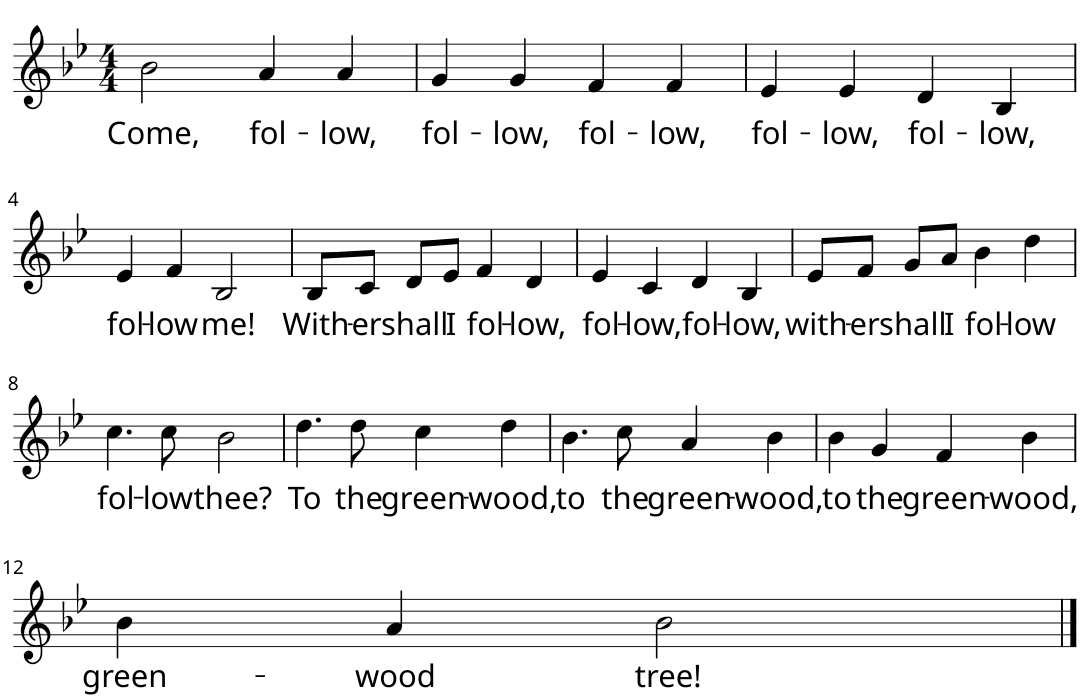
**kern	**text
*part1	*part1
*staff1	*staff1
*I"Voice	*
*I'Vo.	*
*clefG2	*
*k[b-e-]	*
*M4/4	*
=1	=1
!	!LO:LY:b
2b-\	Come,
!	!LO:LY:b
4a/	fol-
!	!LO:LY:b
4a/	-low,
=2	=2
!	!LO:LY:b
4g/	fol-
!	!LO:LY:b
4g/	-low,
!	!LO:LY:b
4f/	fol-
!	!LO:LY:b
4f/	-low,
=3	=3
!	!LO:LY:b
4e-/	fol-
!	!LO:LY:b
4e-/	-low,
!	!LO:LY:b
4d/	fol-
!	!LO:LY:b
4B-/	-low,
!!LO:LB:g=z
=4	=4
!	!LO:LY:b
4e-/	fol-
!	!LO:LY:b
4f/	-low
!	!LO:LY:b
2B-/	me!
=5	=5
!	!LO:LY:b
8B-/L	With-
!	!LO:LY:b
8c/J	-er
!	!LO:LY:b
8d/L	shall
!	!LO:LY:b
8e-/J	I
!	!LO:LY:b
4f/	fol-
!	!LO:LY:b
4d/	-low,
=6	=6
!	!LO:LY:b
4e-/	fol-
!	!LO:LY:b
4c/	-low,
!	!LO:LY:b
4d/	fol-
!	!LO:LY:b
4B-/	-low,
=7	=7
!	!LO:LY:b
8e-/L	with-
!	!LO:LY:b
8f/J	-er
!	!LO:LY:b
8g/L	shall
!	!LO:LY:b
8a/J	I
!	!LO:LY:b
4b-\	fol-
!	!LO:LY:b
4dd\	-low
!!LO:LB:g=z
=8	=8
!	!LO:LY:b
4.cc\	fol-
!	!LO:LY:b
8cc\	-low
!	!LO:LY:b
2b-\	thee?
=9	=9
!	!LO:LY:b
4.dd\	To
!	!LO:LY:b
8dd\	the
!	!LO:LY:b
4cc\	green-
!	!LO:LY:b
4dd\	-wood,
=10	=10
!	!LO:LY:b
4.b-\	to
!	!LO:LY:b
8cc\	the
!	!LO:LY:b
4a/	green-
!	!LO:LY:b
4b-\	-wood,
=11	=11
!	!LO:LY:b
4b-\	to
!	!LO:LY:b
4g/	the
!	!LO:LY:b
4f/	green-
!	!LO:LY:b
4b-\	-wood,
!!LO:LB:g=z
=12	=12
!	!LO:LY:b
4b-\	green-
!	!LO:LY:b
4a/	-wood
!	!LO:LY:b
2b-\	tree!
==	==
*-	*-
